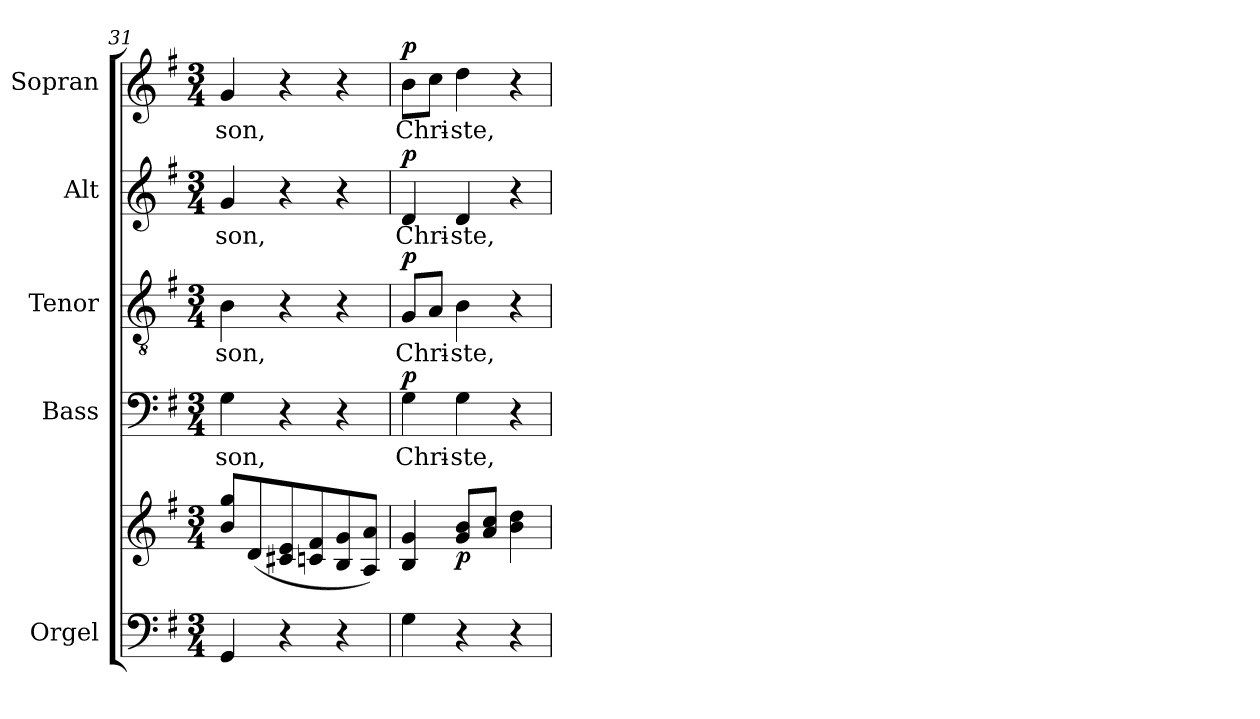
**kern	**kern	**dynam	**kern	**text	**dynam	**kern	**text	**dynam	**kern	**text	**dynam	**kern	**text	**dynam
*part5	*part5	*part5	*part4	*part4	*part4	*part3	*part3	*part3	*part2	*part2	*part2	*part1	*part1	*part1
*staff6	*staff5	*staff5/6	*staff4	*staff4	*staff4	*staff3	*staff3	*staff3	*staff2	*staff2	*staff2	*staff1	*staff1	*staff1
*I"Orgel	*	*	*I"Bass	*	*	*I"Tenor	*	*	*I"Alt	*	*	*I"Sopran	*	*
*I'Org.	*	*	*I'B.	*	*	*I'T.	*	*	*I'A.	*	*	*I'S.	*	*
*clefF4	*clefG2	*	*clefF4	*	*	*clefGv2	*	*	*clefG2	*	*	*clefG2	*	*
*k[f#]	*k[f#]	*	*k[f#]	*	*	*k[f#]	*	*	*k[f#]	*	*	*k[f#]	*	*
*G:	*G:	*	*G:	*	*	*G:	*	*	*G:	*	*	*G:	*	*
*M3/4	*M3/4	*	*M3/4	*	*	*M3/4	*	*	*M3/4	*	*	*M3/4	*	*
=31	=31	=31	=31	=31	=31	=31	=31	=31	=31	=31	=31	=31	=31	=31
!	!	!	!	!LO:LY:b	!	!	!LO:LY:b	!	!	!LO:LY:b	!	!	!LO:LY:b	!
4GG/	8b/ 8gg/L	.	4G\	-son,	.	4B\	-son,	.	4g/	-son,	.	4g/	-son,	.
.	(<8d/	.	.	.	.	.	.	.	.	.	.	.	.	.
4r	8c#X/ 8e/	.	4r	.	.	4r	.	.	4r	.	.	4r	.	.
.	8cn/ 8f#/	.	.	.	.	.	.	.	.	.	.	.	.	.
4r	8B/ 8g/	.	4r	.	.	4r	.	.	4r	.	.	4r	.	.
.	8A/ 8a/J)	.	.	.	.	.	.	.	.	.	.	.	.	.
=32	=32	=32	=32	=32	=32	=32	=32	=32	=32	=32	=32	=32	=32	=32
!	!	!	!	!LO:LY:b	!LO:DY:a	!	!LO:LY:b	!LO:DY:a	!	!LO:LY:b	!LO:DY:a	!	!LO:LY:b	!LO:DY:a
4G\	4B/ 4g/	.	4G\	Chri-	p	8G/L	Chri-	p	4d/	Chri-	p	8b\L	Chri-	p
.	.	.	.	.	.	8A/J	.	.	.	.	.	8cc\J	.	.
!	!	!LO:DY:b	!	!LO:LY:b	!	!	!LO:LY:b	!	!	!LO:LY:b	!	!	!LO:LY:b	!
4r	8g/ 8b/L	p	4G\	-ste,	.	4B\	-ste,	.	4d/	-ste,	.	4dd\	-ste,	.
.	8a/ 8cc/J	.	.	.	.	.	.	.	.	.	.	.	.	.
4r	4b\ 4dd\	.	4r	.	.	4r	.	.	4r	.	.	4r	.	.
=	=	=	=	=	=	=	=	=	=	=	=	=	=	=
*-	*-	*-	*-	*-	*-	*-	*-	*-	*-	*-	*-	*-	*-	*-
